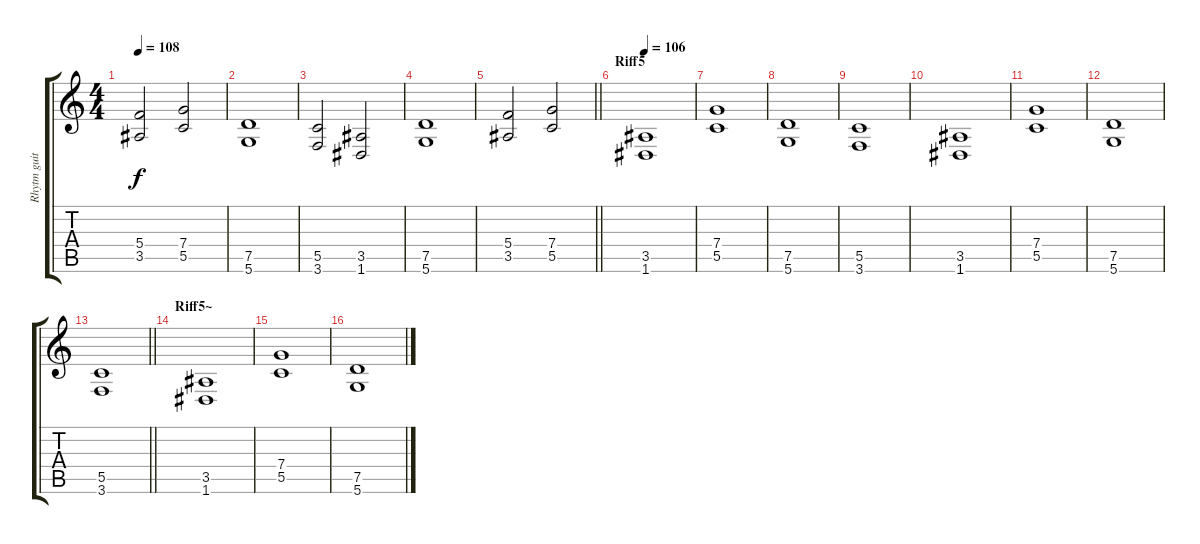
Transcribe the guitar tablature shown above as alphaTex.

\track ("Rhytm guitar" "Rhytm guit") {instrument distortionguitar}
\staff {score tabs}
\tuning (D4 A3 F3 C3 G2 D2) {hide}
\ts (4 4)
\tempo 108
\clef g2
\ks c
(5.4 3.5).2{dy f} (7.4 5.5).2 |
(7.5 5.6).1 |
(5.5 3.6).2 (3.5 1.6).2 |
(7.5 5.6).1 |
\barLineRight lightlight
(5.4 3.5).2 (7.4 5.5).2 |
\section ("" "Riff5")
\tempo 106
(3.5 1.6).1{volume 9} |
(7.4 5.5).1 |
(7.5 5.6).1 |
(5.5 3.6).1 |
(3.5 1.6).1 |
(7.4 5.5).1 |
(7.5 5.6).1 |
\barLineRight lightlight
(5.5 3.6).1 |
\section ("" "Riff5~")
(3.5 1.6).1{volume 7} |
(7.4 5.5).1 |
(7.5 5.6).1
